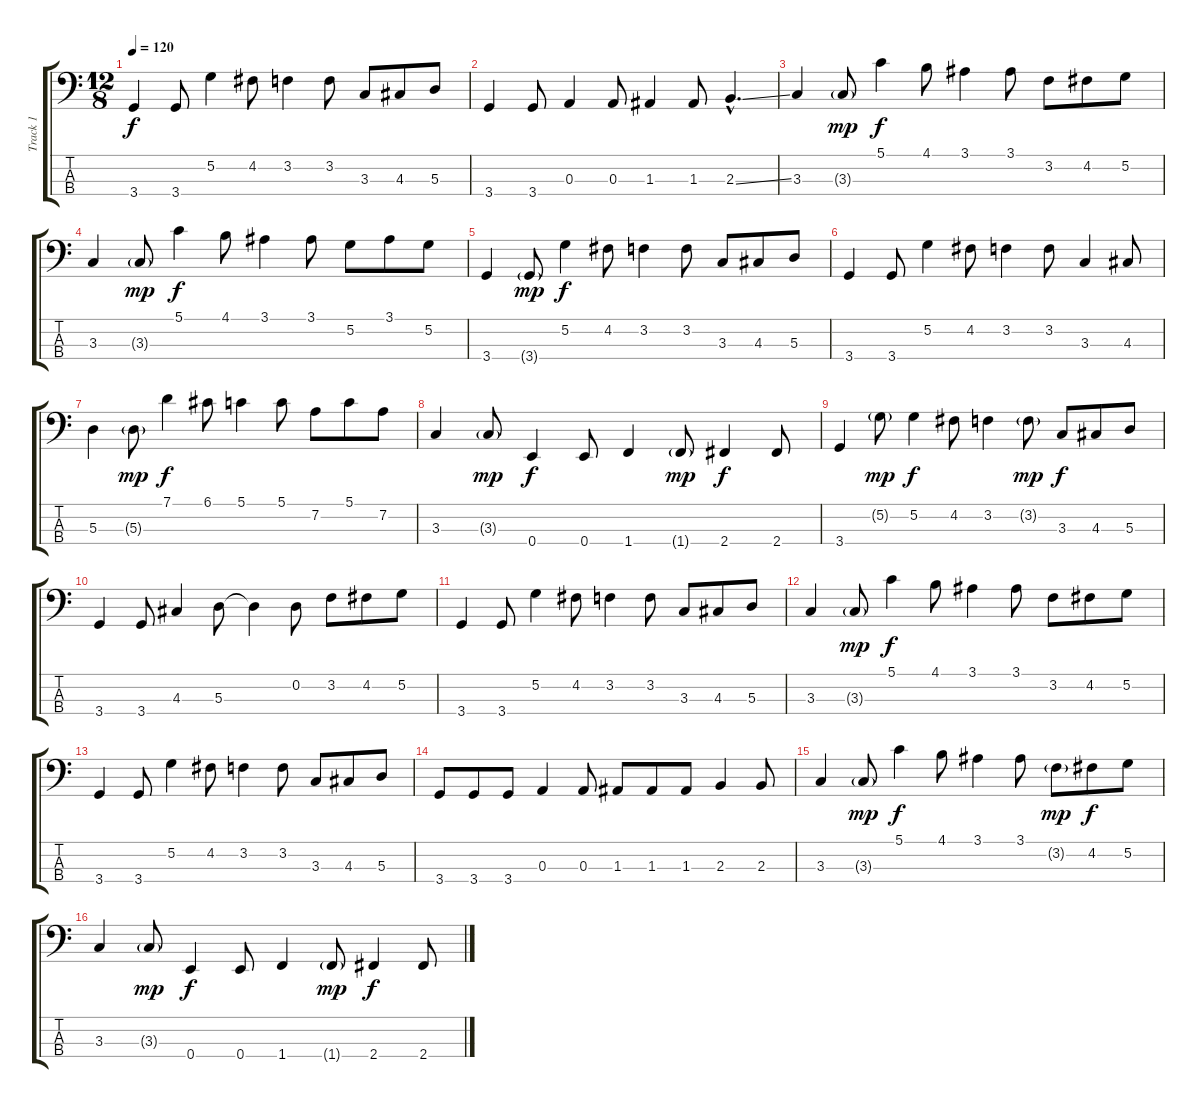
\track ("Track 1" "Track 1") {instrument electricbassfinger}
\staff {score tabs}
\tuning (G2 D2 A1 E1) {hide}
\ts (12 8)
\tempo 120
\clef f4
\ks c
3.4.4{dy f} 3.4.8 5.2.4 4.2.8 3.2.4 3.2.8 3.3.8 4.3.8 5.3.8 |
3.4.4 3.4.8 0.3.4 0.3.8 1.3.4 1.3.8 2.3{ss hac}.4{d} |
3.3.4 3.3{g}.8{dy mp} 5.1.4{dy f} 4.1.8 3.1.4 3.1.8 3.2.8 4.2.8 5.2.8 |
3.3.4 3.3{g}.8{dy mp} 5.1.4{dy f} 4.1.8 3.1.4 3.1.8 5.2.8 3.1.8 5.2.8 |
3.4.4 3.4{g}.8{dy mp} 5.2.4{dy f} 4.2.8 3.2.4 3.2.8 3.3.8 4.3.8 5.3.8 |
3.4.4 3.4.8 5.2.4 4.2.8 3.2.4 3.2.8 3.3.4 4.3.8 |
5.3.4 5.3{g}.8{dy mp} 7.1.4{dy f} 6.1.8 5.1.4 5.1.8 7.2.8 5.1.8 7.2.8 |
3.3.4 3.3{g}.8{dy mp} 0.4.4{dy f} 0.4.8 1.4.4 1.4{g}.8{dy mp} 2.4.4{dy f} 2.4.8 |
3.4.4 5.2{g}.8{dy mp} 5.2.4{dy f} 4.2.8 3.2.4 3.2{g}.8{dy mp} 3.3.8{dy f} 4.3.8 5.3.8 |
3.4.4 3.4.8 4.3.4 5.3.8 5.3{t}.4 0.2.8 3.2.8 4.2.8 5.2.8 |
3.4.4 3.4.8 5.2.4 4.2.8 3.2.4 3.2.8 3.3.8 4.3.8 5.3.8 |
3.3.4 3.3{g}.8{dy mp} 5.1.4{dy f} 4.1.8 3.1.4 3.1.8 3.2.8 4.2.8 5.2.8 |
3.4.4 3.4.8 5.2.4 4.2.8 3.2.4 3.2.8 3.3.8 4.3.8 5.3.8 |
3.4.8 3.4.8 3.4.8 0.3.4 0.3.8 1.3.8 1.3.8 1.3.8 2.3.4 2.3.8 |
3.3.4 3.3{g}.8{dy mp} 5.1.4{dy f} 4.1.8 3.1.4 3.1.8 3.2{g}.8{dy mp} 4.2.8{dy f} 5.2.8 |
3.3.4 3.3{g}.8{dy mp} 0.4.4{dy f} 0.4.8 1.4.4 1.4{g}.8{dy mp} 2.4.4{dy f} 2.4.8
